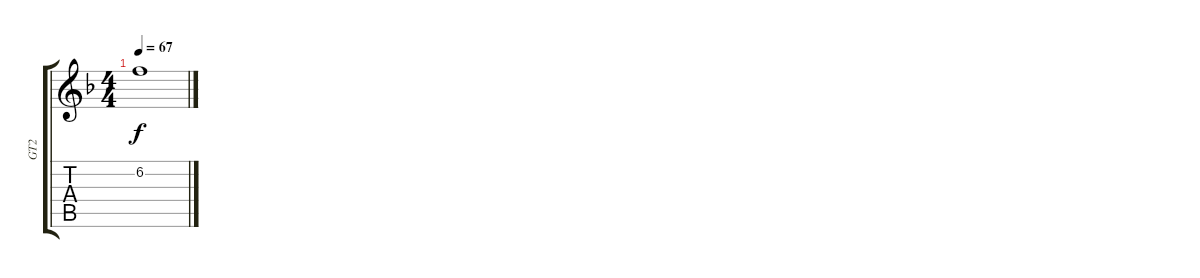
\track ("GT2" "GT2") {instrument electricguitarjazz}
\staff {score tabs}
\tuning (E4 B3 G3 D3 A2 E2) {hide}
\ts (4 4)
\tempo 67
\clef g2
\ks f
6.2{t}.1{dy f}
